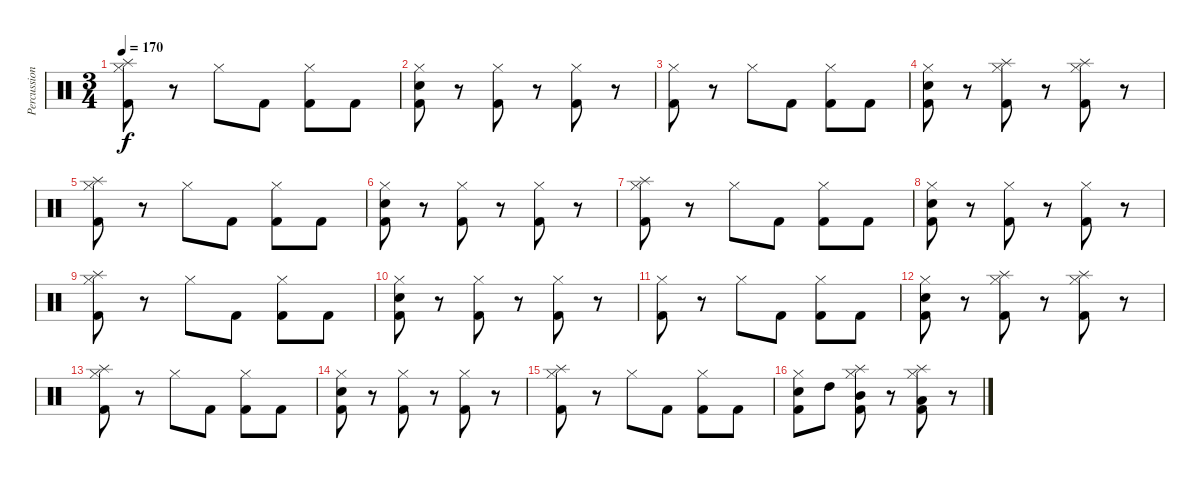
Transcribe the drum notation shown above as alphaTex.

\track ("Percussion" "Percussion") {instrument percussion}
\staff {score}
\articulation defaults
\ts (3 4)
\tempo 170
\clef neutral
\ks c
("Splash (hit)" "Hi-Hat (closed)" "Kick (hit) 2").8{dy f} r.8 "Hi-Hat (closed)".8 "Kick (hit) 2".8 ("Hi-Hat (closed)" "Kick (hit) 2").8 "Kick (hit) 2".8 |
("Hi-Hat (closed)" "Snare (hit) 2" "Kick (hit) 2").8 r.8 ("Hi-Hat (closed)" "Kick (hit) 2").8 r.8 ("Hi-Hat (closed)" "Kick (hit) 2").8 r.8 |
("Hi-Hat (closed)" "Kick (hit) 2").8 r.8 "Hi-Hat (closed)".8 "Kick (hit) 2".8 ("Hi-Hat (closed)" "Kick (hit) 2").8 "Kick (hit) 2".8 |
("Hi-Hat (closed)" "Snare (hit) 2" "Kick (hit) 2").8 r.8 ("Splash (hit)" "Hi-Hat (closed)" "Kick (hit) 2").8 r.8 ("Splash (hit)" "Hi-Hat (closed)" "Kick (hit) 2").8 r.8 |
("Splash (hit)" "Hi-Hat (closed)" "Kick (hit) 2").8 r.8 "Hi-Hat (closed)".8 "Kick (hit) 2".8 ("Hi-Hat (closed)" "Kick (hit) 2").8 "Kick (hit) 2".8 |
("Hi-Hat (closed)" "Snare (hit) 2" "Kick (hit) 2").8 r.8 ("Hi-Hat (closed)" "Kick (hit) 2").8 r.8 ("Hi-Hat (closed)" "Kick (hit) 2").8 r.8 |
("Splash (hit)" "Hi-Hat (closed)" "Kick (hit) 2").8 r.8 "Hi-Hat (closed)".8 "Kick (hit) 2".8 ("Hi-Hat (closed)" "Kick (hit) 2").8 "Kick (hit) 2".8 |
("Hi-Hat (closed)" "Snare (hit) 2" "Kick (hit) 2").8 r.8 ("Hi-Hat (closed)" "Kick (hit) 2").8 r.8 ("Hi-Hat (closed)" "Kick (hit) 2").8 r.8 |
("Splash (hit)" "Hi-Hat (closed)" "Kick (hit) 2").8 r.8 "Hi-Hat (closed)".8 "Kick (hit) 2".8 ("Hi-Hat (closed)" "Kick (hit) 2").8 "Kick (hit) 2".8 |
("Hi-Hat (closed)" "Snare (hit) 2" "Kick (hit) 2").8 r.8 ("Hi-Hat (closed)" "Kick (hit) 2").8 r.8 ("Hi-Hat (closed)" "Kick (hit) 2").8 r.8 |
("Hi-Hat (closed)" "Kick (hit) 2").8 r.8 "Hi-Hat (closed)".8 "Kick (hit) 2".8 ("Hi-Hat (closed)" "Kick (hit) 2").8 "Kick (hit) 2".8 |
("Hi-Hat (closed)" "Snare (hit) 2" "Kick (hit) 2").8 r.8 ("Splash (hit)" "Hi-Hat (closed)" "Kick (hit) 2").8 r.8 ("Splash (hit)" "Hi-Hat (closed)" "Kick (hit) 2").8 r.8 |
("Splash (hit)" "Hi-Hat (closed)" "Kick (hit) 2").8 r.8 "Hi-Hat (closed)".8 "Kick (hit) 2".8 ("Hi-Hat (closed)" "Kick (hit) 2").8 "Kick (hit) 2".8 |
("Hi-Hat (closed)" "Snare (hit) 2" "Kick (hit) 2").8 r.8 ("Hi-Hat (closed)" "Kick (hit) 2").8 r.8 ("Hi-Hat (closed)" "Kick (hit) 2").8 r.8 |
("Splash (hit)" "Hi-Hat (closed)" "Kick (hit) 2").8 r.8 "Hi-Hat (closed)".8 "Kick (hit) 2".8 ("Hi-Hat (closed)" "Kick (hit) 2").8 "Kick (hit) 2".8 |
("Hi-Hat (closed)" "Snare (hit) 2" "Kick (hit) 2").8 "High Tom (hit)".8 ("Splash (hit)" "Hi-Hat (closed)" "Mid Tom (hit)" "Kick (hit) 2").8 r.8 ("Splash (hit)" "Hi-Hat (closed)" "Low Tom (hit)" "Kick (hit) 2").8 r.8
